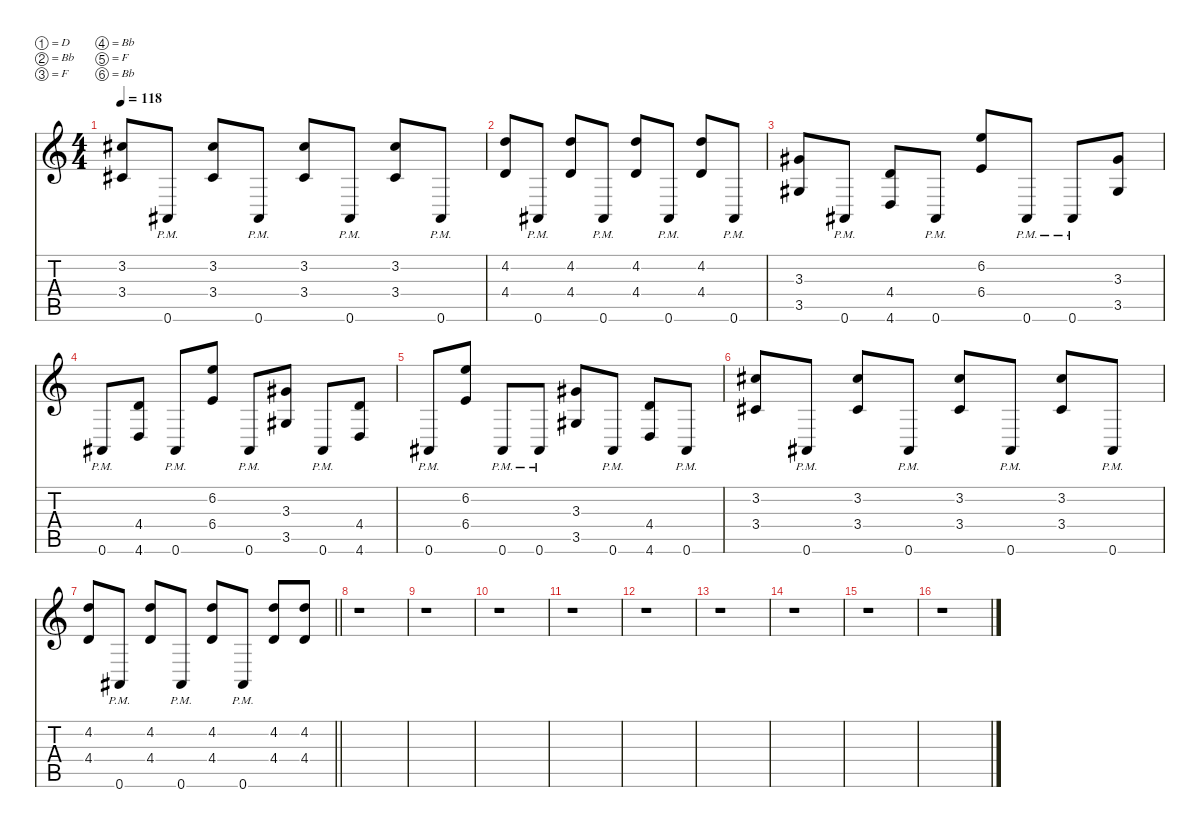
\defaultSystemsLayout 4
\hideDynamics
\bracketExtendMode nobrackets
\singleTrackTrackNamePolicy hidden
\multiTrackTrackNamePolicy hidden
\firstSystemTrackNameMode fullname
\otherSystemsTrackNameOrientation horizontal
\track ("Guitar Distort." "od.guit.") {defaultSystemsLayout 8 instrument overdrivenguitar}
\staff {score tabs}
\tuning (D4 Bb3 F3 Bb2 F2 Bb1)
\ts (4 4)
\tempo 118
\clef g2
\ks c
(3.2{acc #} 3.4{acc #}).8{dy f beam Up} 0.6{pm acc #}.8{beam Up} (3.2{acc #} 3.4{acc #}).8{beam Up} 0.6{pm acc #}.8{beam Up} (3.2{acc #} 3.4{acc #}).8{beam Up} 0.6{pm acc #}.8{beam Up} (3.2{acc #} 3.4{acc #}).8{beam Up} 0.6{pm acc #}.8{beam Up} |
(4.2 4.4).8{beam Up} 0.6{pm acc #}.8{beam Up} (4.2 4.4).8{beam Up} 0.6{pm acc #}.8{beam Up} (4.2 4.4).8{beam Up} 0.6{pm acc #}.8{beam Up} (4.2 4.4).8{beam Up} 0.6{pm acc #}.8{beam Up} |
(3.3{acc #} 3.5{acc #}).8{beam Up} 0.6{pm acc #}.8{beam Up} (4.4 4.6).8{beam Up} 0.6{pm acc #}.8{beam Up} (6.2 6.4).8{beam Up} 0.6{pm acc #}.8{beam Up} 0.6{pm acc #}.8{beam Up} (3.3{acc #} 3.5{acc #}).8{beam Up} |
0.6{pm acc #}.8{beam Up} (4.4 4.6).8{beam Up} 0.6{pm acc #}.8{beam Up} (6.2 6.4).8{beam Up} 0.6{pm acc #}.8{beam Up} (3.3{acc #} 3.5{acc #}).8{beam Up} 0.6{pm acc #}.8{beam Up} (4.4 4.6).8{beam Up} |
0.6{pm acc #}.8{beam Up} (6.2 6.4).8{beam Up} 0.6{pm acc #}.8{beam Up} 0.6{pm acc #}.8{beam Up} (3.3{acc #} 3.5{acc #}).8{beam Up} 0.6{pm acc #}.8{beam Up} (4.4 4.6).8{beam Up} 0.6{pm acc #}.8{beam Up} |
(3.2{acc #} 3.4{acc #}).8{beam Up} 0.6{pm acc #}.8{beam Up} (3.2{acc #} 3.4{acc #}).8{beam Up} 0.6{pm acc #}.8{beam Up} (3.2{acc #} 3.4{acc #}).8{beam Up} 0.6{pm acc #}.8{beam Up} (3.2{acc #} 3.4{acc #}).8{beam Up} 0.6{pm acc #}.8{beam Up} |
\barLineRight lightlight
(4.2 4.4).8{beam Up} 0.6{pm acc #}.8{beam Up} (4.2 4.4).8{beam Up} 0.6{pm acc #}.8{beam Up} (4.2 4.4).8{beam Up} 0.6{pm acc #}.8{beam Up} (4.2 4.4).8{beam Up} (4.2 4.4).8{beam Up} |
r.1{beam Down} |
r.1{beam Down} |
r.1{beam Down} |
r.1{beam Down} |
r.1{beam Down} |
r.1{beam Down} |
r.1{beam Down} |
r.1{beam Down} |
r.1{beam Down}
